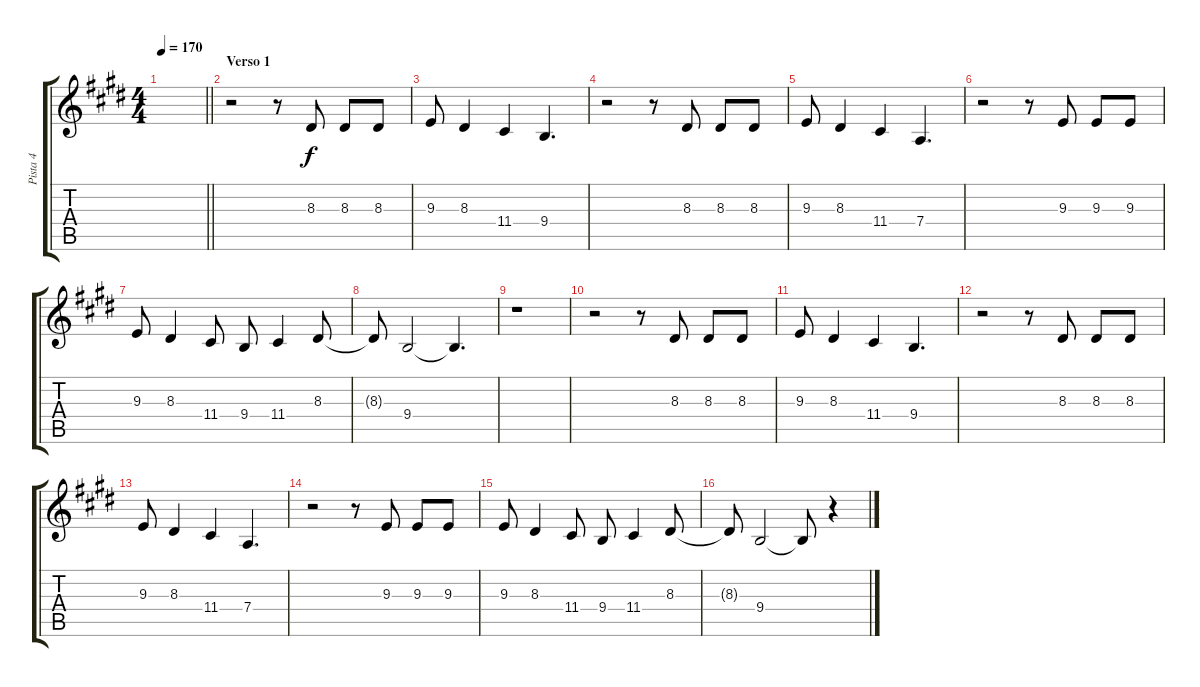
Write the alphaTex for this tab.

\track ("Pista 4" "Pista 4") {instrument clarinet}
\staff {score tabs}
\tuning (E4 B3 G3 D3 A2 E2) {hide}
\ts (4 4)
\tempo 170
\clef g2
\barLineRight lightlight
\ks e
|
\section ("" "Verso 1")
r.2 r.8 8.3.8 8.3.8 8.3.8 |
9.3.8 8.3.4 11.4.4 9.4.4{d} |
r.2 r.8 8.3.8 8.3.8 8.3.8 |
9.3.8 8.3.4 11.4.4 7.4.4{d} |
r.2 r.8 9.3.8 9.3.8 9.3.8 |
9.3.8 8.3.4 11.4.8 9.4.8 11.4.4 8.3.8 |
8.3{t}.8 9.4.2 9.4{t}.4{d} |
r.1 |
r.2 r.8 8.3.8 8.3.8 8.3.8 |
9.3.8 8.3.4 11.4.4 9.4.4{d} |
r.2 r.8 8.3.8 8.3.8 8.3.8 |
9.3.8 8.3.4 11.4.4 7.4.4{d} |
r.2 r.8 9.3.8 9.3.8 9.3.8 |
9.3.8 8.3.4 11.4.8 9.4.8 11.4.4 8.3.8 |
8.3{t}.8 9.4.2 9.4{t}.8 r.4
